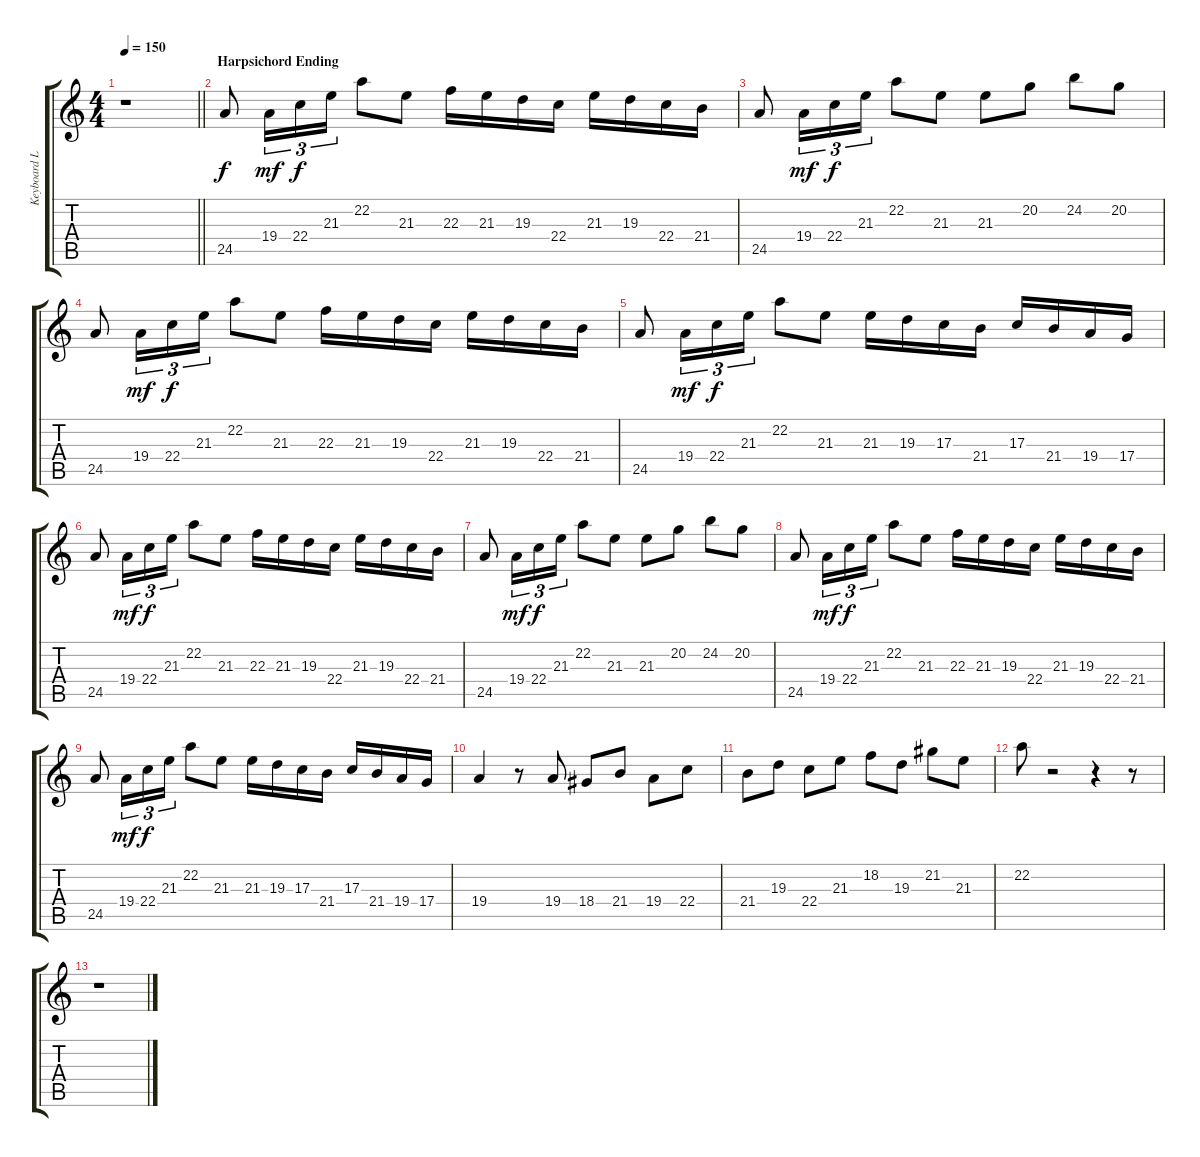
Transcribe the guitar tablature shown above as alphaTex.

\track ("Keyboard Lead" "Keyboard L") {instrument harpsichord}
\staff {score tabs}
\tuning (E4 B3 G3 D3 A2 E2) {hide}
\ts (4 4)
\tempo 150
\clef g2
\barLineRight lightlight
\ks c
r.1{dy f} |
\section ("" "Harpsichord Ending")
24.5.8{volume 16 instrument harpsichord} 19.4.16{tu (3 2) dy mf} 22.4.16{tu (3 2) dy f} 21.3.16{tu (3 2)} 22.2.8 21.3.8 22.3.16 21.3.16 19.3.16 22.4.16 21.3.16 19.3.16 22.4.16 21.4.16 |
24.5.8 19.4.16{tu (3 2) dy mf} 22.4.16{tu (3 2) dy f} 21.3.16{tu (3 2)} 22.2.8 21.3.8 21.3.8 20.2.8 24.2.8 20.2.8 |
24.5.8 19.4.16{tu (3 2) dy mf} 22.4.16{tu (3 2) dy f} 21.3.16{tu (3 2)} 22.2.8 21.3.8 22.3.16 21.3.16 19.3.16 22.4.16 21.3.16 19.3.16 22.4.16 21.4.16 |
24.5.8 19.4.16{tu (3 2) dy mf} 22.4.16{tu (3 2) dy f} 21.3.16{tu (3 2)} 22.2.8 21.3.8 21.3.16 19.3.16 17.3.16 21.4.16 17.3.16 21.4.16 19.4.16 17.4.16 |
24.5.8 19.4.16{tu (3 2) dy mf} 22.4.16{tu (3 2) dy f} 21.3.16{tu (3 2)} 22.2.8 21.3.8 22.3.16 21.3.16 19.3.16 22.4.16 21.3.16 19.3.16 22.4.16 21.4.16 |
24.5.8 19.4.16{tu (3 2) dy mf} 22.4.16{tu (3 2) dy f} 21.3.16{tu (3 2)} 22.2.8 21.3.8 21.3.8 20.2.8 24.2.8 20.2.8 |
24.5.8 19.4.16{tu (3 2) dy mf} 22.4.16{tu (3 2) dy f} 21.3.16{tu (3 2)} 22.2.8 21.3.8 22.3.16 21.3.16 19.3.16 22.4.16 21.3.16 19.3.16 22.4.16 21.4.16 |
24.5.8 19.4.16{tu (3 2) dy mf} 22.4.16{tu (3 2) dy f} 21.3.16{tu (3 2)} 22.2.8 21.3.8 21.3.16 19.3.16 17.3.16 21.4.16 17.3.16 21.4.16 19.4.16 17.4.16 |
19.4.4 r.8 19.4.8 18.4.8 21.4.8 19.4.8 22.4.8 |
21.4.8 19.3.8 22.4.8 21.3.8 18.2.8 19.3.8 21.2.8 21.3.8 |
22.2.8 r.2 r.4 r.8 |
r.1
